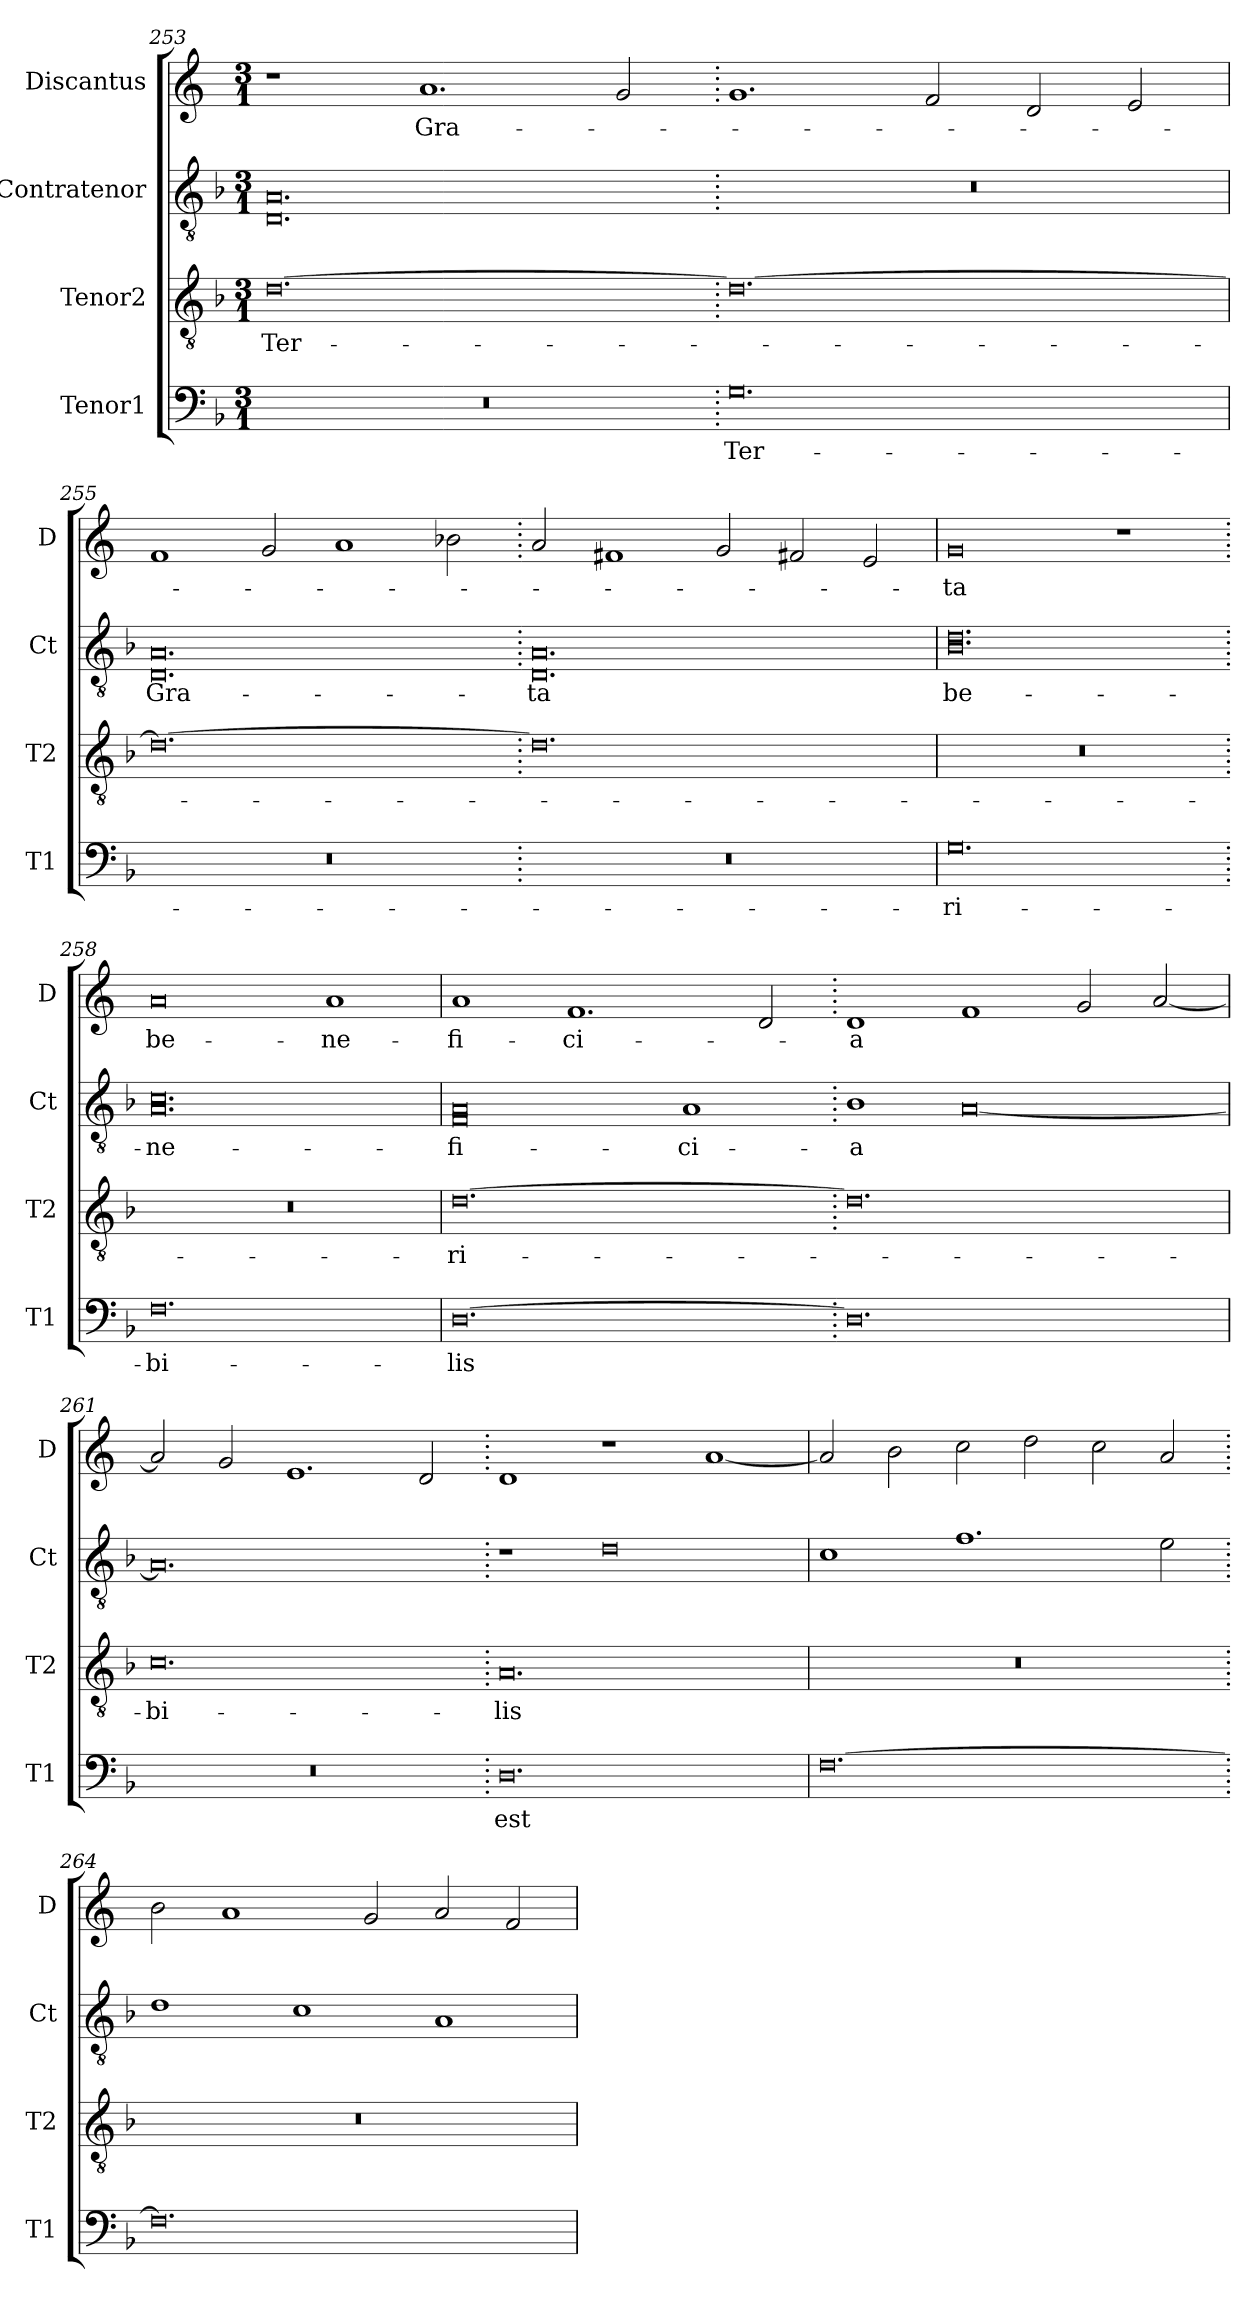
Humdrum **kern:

**kern	**text	**kern	**text	**kern	**text	**kern	**text
*part4	*part4	*part3	*part3	*part2	*part2	*part1	*part1
*staff4	*staff4	*staff3	*staff3	*staff2	*staff2	*staff1	*staff1
*I"Tenor1	*	*I"Tenor2	*	*I"Contratenor	*	*I"Discantus	*
*I'T1	*	*I'T2	*	*I'Ct	*	*I'D	*
*clefF4	*	*clefGv2	*	*clefGv2	*	*clefG2	*
*k[b-]	*	*k[b-]	*	*k[b-]	*	*k[]	*
*M3/1	*	*M3/1	*	*M3/1	*	*M3/1	*
=253	=253	=253	=253	=253	=253	=253	=253
0.r	.	[0.d	Ter-	0.D\ 0.A\	.	1r	.
.	.	.	.	.	.	1.a	Gra-
.	.	.	.	.	.	2g/	.
=254.	=254.	=254.	=254.	=254.	=254.	=254.	=254.
0.G	Ter-	0.d_	.	0.r	.	1.g	.
.	.	.	.	.	.	2f/	.
.	.	.	.	.	.	2d/	.
.	.	.	.	.	.	2e/	.
=255	=255	=255	=255	=255	=255	=255	=255
0.r	.	0.d_	.	0.D\ 0.A\	Gra-	1f	.
.	.	.	.	.	.	2g/	.
.	.	.	.	.	.	1a	.
.	.	.	.	.	.	2b-X\	.
=256.	=256.	=256.	=256.	=256.	=256.	=256.	=256.
0.r	.	0.d]	.	0.D\ 0.A\	-ta	2a/	.
.	.	.	.	.	.	1f#X	.
.	.	.	.	.	.	2g/	.
.	.	.	.	.	.	2f#X/	.
.	.	.	.	.	.	2e/	.
=257	=257	=257	=257	=257	=257	=257	=257
0.G	-ri-	0.r	.	0.B-\ 0.d\	be-	0g	-ta
.	.	.	.	.	.	1r	.
=258.	=258.	=258.	=258.	=258.	=258.	=258.	=258.
0.F	-bi-	0.r	.	0.A\ 0.c\	-ne-	0a	be-
.	.	.	.	.	.	1a	-ne-
=259	=259	=259	=259	=259	=259	=259	=259
[0.D	-lis	[0.d	-ri-	0F\ 0A\	-fi-	1a	-fi-
.	.	.	.	.	.	1.f	-ci-
.	.	.	.	1A	-ci-	.	.
.	.	.	.	.	.	2d/	.
=260.	=260.	=260.	=260.	=260.	=260.	=260.	=260.
0.D]	.	0.d]	.	1B-	-a	1d	-a
.	.	.	.	[0A	.	1f	.
.	.	.	.	.	.	2g/	.
.	.	.	.	.	.	[2a/	.
=261	=261	=261	=261	=261	=261	=261	=261
0.r	.	0.c	-bi-	0.A]	.	2a/]	.
.	.	.	.	.	.	2g/	.
.	.	.	.	.	.	1.e	.
.	.	.	.	.	.	2d/	.
=262.	=262.	=262.	=262.	=262.	=262.	=262.	=262.
0.D	est	0.A	-lis	1r	.	1d	.
.	.	.	.	0d	.	1r	.
.	.	.	.	.	.	[1a	.
=263	=263	=263	=263	=263	=263	=263	=263
[0.F	.	0.r	.	1c	.	2a/]	.
.	.	.	.	.	.	2b\	.
.	.	.	.	1.f	.	2cc\	.
.	.	.	.	.	.	2dd\	.
.	.	.	.	.	.	2cc\	.
.	.	.	.	2e\	.	2a/	.
=264.	=264.	=264.	=264.	=264.	=264.	=264.	=264.
0.F]	.	0.r	.	1d	.	2b\	.
.	.	.	.	.	.	1a	.
.	.	.	.	1c	.	.	.
.	.	.	.	.	.	2g/	.
.	.	.	.	1A	.	2a/	.
.	.	.	.	.	.	2f/	.
=	=	=	=	=	=	=	=
*-	*-	*-	*-	*-	*-	*-	*-
